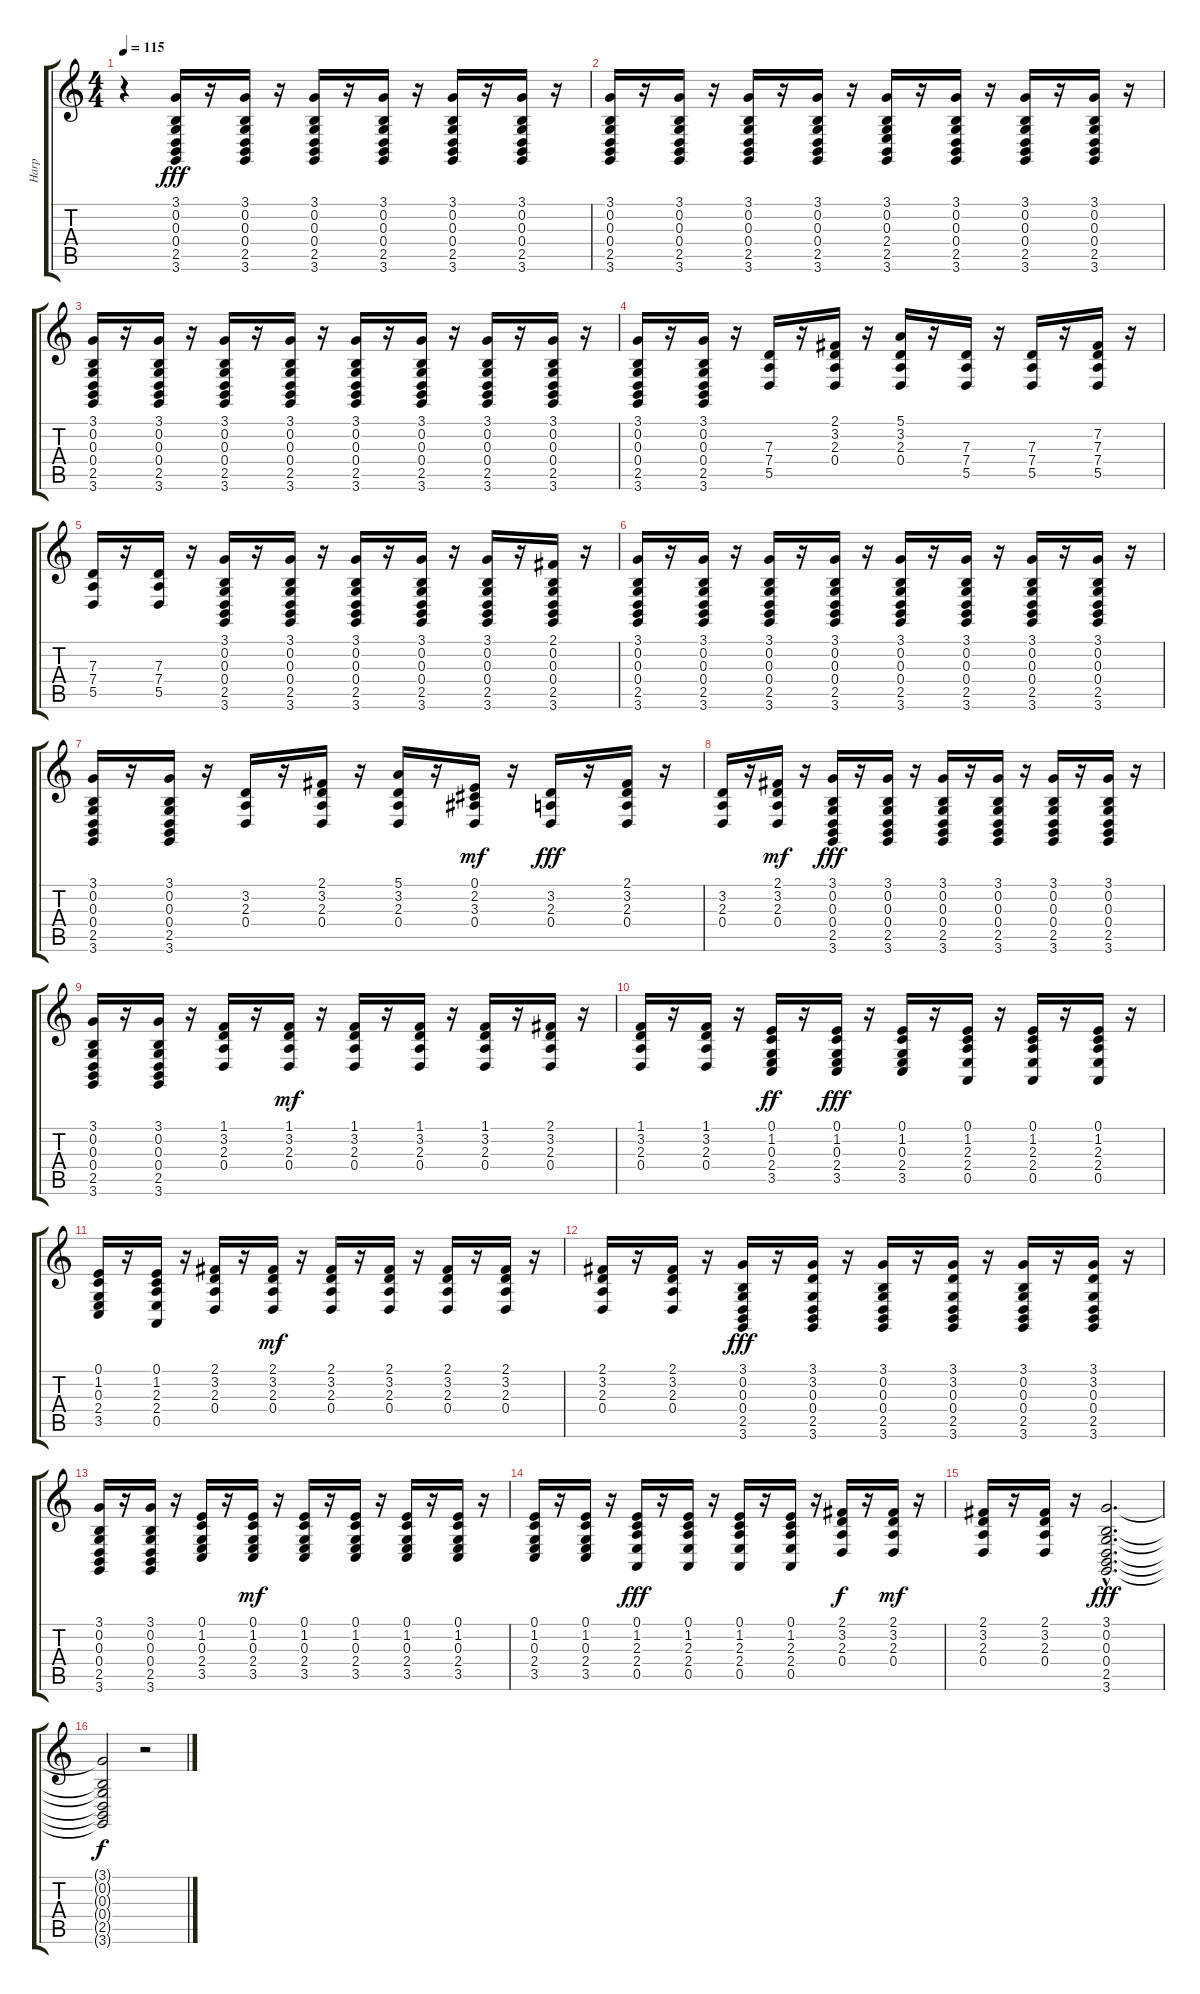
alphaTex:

\track ("Harp" "Harp") {instrument harpsichord}
\staff {score tabs}
\tuning (E4 B3 G3 D3 A2 E2) {hide}
\ts (4 4)
\tempo 115
\clef g2
\ks c
r.4{dy fff instrument harpsichord} (3.1 0.2 0.3 0.4 2.5 3.6).16 r.16 (3.1 0.2 0.3 0.4 2.5 3.6).16 r.16 (3.1 0.2 0.3 0.4 2.5 3.6).16 r.16 (3.1 0.2 0.3 0.4 2.5 3.6).16 r.16 (3.1 0.2 0.3 0.4 2.5 3.6).16 r.16 (3.1 0.2 0.3 0.4 2.5 3.6).16 r.16 |
(3.1 0.2 0.3 0.4 2.5 3.6).16 r.16 (3.1 0.2 0.3 0.4 2.5 3.6).16 r.16 (3.1 0.2 0.3 0.4 2.5 3.6).16 r.16 (3.1 0.2 0.3 0.4 2.5 3.6).16 r.16 (3.1 0.2 0.3 2.4 2.5 3.6).16 r.16 (3.1 0.2 0.3 0.4 2.5 3.6).16 r.16 (3.1 0.2 0.3 0.4 2.5 3.6).16 r.16 (3.1 0.2 0.3 0.4 2.5 3.6).16 r.16 |
(3.1 0.2 0.3 0.4 2.5 3.6).16 r.16 (3.1 0.2 0.3 0.4 2.5 3.6).16 r.16 (3.1 0.2 0.3 0.4 2.5 3.6).16 r.16 (3.1 0.2 0.3 0.4 2.5 3.6).16 r.16 (3.1 0.2 0.3 0.4 2.5 3.6).16 r.16 (3.1 0.2 0.3 0.4 2.5 3.6).16 r.16 (3.1 0.2 0.3 0.4 2.5 3.6).16 r.16 (3.1 0.2 0.3 0.4 2.5 3.6).16 r.16 |
(3.1 0.2 0.3 0.4 2.5 3.6).16 r.16 (3.1 0.2 0.3 0.4 2.5 3.6).16 r.16 (7.3 7.4 5.5).16 r.16 (2.1 3.2 2.3 0.4).16 r.16 (5.1 3.2 2.3 0.4).16 r.16 (7.3 7.4 5.5).16 r.16 (7.3 7.4 5.5).16 r.16 (7.2 7.3 7.4 5.5).16 r.16 |
(7.3 7.4 5.5).16 r.16 (7.3 7.4 5.5).16 r.16 (3.1 0.2 0.3 0.4 2.5 3.6).16 r.16 (3.1 0.2 0.3 0.4 2.5 3.6).16 r.16 (3.1 0.2 0.3 0.4 2.5 3.6).16 r.16 (3.1 0.2 0.3 0.4 2.5 3.6).16 r.16 (3.1 0.2 0.3 0.4 2.5 3.6).16 r.16 (2.1 0.2 0.3 0.4 2.5 3.6).16 r.16 |
(3.1 0.2 0.3 0.4 2.5 3.6).16 r.16 (3.1 0.2 0.3 0.4 2.5 3.6).16 r.16 (3.1 0.2 0.3 0.4 2.5 3.6).16 r.16 (3.1 0.2 0.3 0.4 2.5 3.6).16 r.16 (3.1 0.2 0.3 0.4 2.5 3.6).16 r.16 (3.1 0.2 0.3 0.4 2.5 3.6).16 r.16 (3.1 0.2 0.3 0.4 2.5 3.6).16 r.16 (3.1 0.2 0.3 0.4 2.5 3.6).16 r.16 |
(3.1 0.2 0.3 0.4 2.5 3.6).16 r.16 (3.1 0.2 0.3 0.4 2.5 3.6).16 r.16 (3.2 2.3 0.4).16 r.16 (2.1 3.2 2.3 0.4).16 r.16 (5.1 3.2 2.3 0.4).16 r.16 (0.1 2.2 3.3 0.4).16{dy mf} r.16 (3.2 2.3 0.4).16{dy fff} r.16 (2.1 3.2 2.3 0.4).16 r.16 |
(3.2 2.3 0.4).16 r.16 (2.1 3.2 2.3 0.4).16{dy mf} r.16 (3.1 0.2 0.3 0.4 2.5 3.6).16{dy fff} r.16 (3.1 0.2 0.3 0.4 2.5 3.6).16 r.16 (3.1 0.2 0.3 0.4 2.5 3.6).16 r.16 (3.1 0.2 0.3 0.4 2.5 3.6).16 r.16 (3.1 0.2 0.3 0.4 2.5 3.6).16 r.16 (3.1 0.2 0.3 0.4 2.5 3.6).16 r.16 |
(3.1 0.2 0.3 0.4 2.5 3.6).16 r.16 (3.1 0.2 0.3 0.4 2.5 3.6).16 r.16 (1.1 3.2 2.3 0.4).16 r.16 (1.1 3.2 2.3 0.4).16{dy mf} r.16 (1.1 3.2 2.3 0.4).16 r.16 (1.1 3.2 2.3 0.4).16 r.16 (1.1 3.2 2.3 0.4).16 r.16 (2.1 3.2 2.3 0.4).16 r.16 |
(1.1 3.2 2.3 0.4).16 r.16 (1.1 3.2 2.3 0.4).16 r.16 (0.1 1.2 0.3 2.4 3.5).16{dy ff} r.16 (0.1 1.2 0.3 2.4 3.5).16{dy fff} r.16 (0.1 1.2 0.3 2.4 3.5).16 r.16 (0.1 1.2 2.3 2.4 0.5).16 r.16 (0.1 1.2 2.3 2.4 0.5).16 r.16 (0.1 1.2 2.3 2.4 0.5).16 r.16 |
(0.1 1.2 0.3 2.4 3.5).16 r.16 (0.1 1.2 2.3 2.4 0.5).16 r.16 (2.1 3.2 2.3 0.4).16 r.16 (2.1 3.2 2.3 0.4).16{dy mf} r.16 (2.1 3.2 2.3 0.4).16 r.16 (2.1 3.2 2.3 0.4).16 r.16 (2.1 3.2 2.3 0.4).16 r.16 (2.1 3.2 2.3 0.4).16 r.16 |
(2.1 3.2 2.3 0.4).16 r.16 (2.1 3.2 2.3 0.4).16 r.16 (3.1 0.2 0.3 0.4 2.5 3.6).16{dy fff} r.16 (3.1 3.2 0.3 0.4 2.5 3.6).16 r.16 (3.1 0.2 0.3 0.4 2.5 3.6).16 r.16 (3.1 3.2 0.3 0.4 2.5 3.6).16 r.16 (3.1 0.2 0.3 0.4 2.5 3.6).16 r.16 (3.1 3.2 0.3 0.4 2.5 3.6).16 r.16 |
(3.1 0.2 0.3 0.4 2.5 3.6).16 r.16 (3.1 0.2 0.3 0.4 2.5 3.6).16 r.16 (0.1 1.2 0.3 2.4 3.5).16 r.16 (0.1 1.2 0.3 2.4 3.5).16{dy mf} r.16 (0.1 1.2 0.3 2.4 3.5).16 r.16 (0.1 1.2 0.3 2.4 3.5).16 r.16 (0.1 1.2 0.3 2.4 3.5).16 r.16 (0.1 1.2 0.3 2.4 3.5).16 r.16 |
(0.1 1.2 0.3 2.4 3.5).16 r.16 (0.1 1.2 0.3 2.4 3.5).16 r.16 (0.1 1.2 2.3 2.4 0.5).16{dy fff} r.16 (0.1 1.2 2.3 2.4 0.5).16 r.16 (0.1 1.2 2.3 2.4 0.5).16 r.16 (0.1 1.2 2.3 2.4 0.5).16 r.16 (2.1 3.2 2.3 0.4).16{dy f} r.16 (2.1 3.2 2.3 0.4).16{dy mf} r.16 |
(2.1 3.2 2.3 0.4).16 r.16 (2.1 3.2 2.3 0.4).16 r.16 (3.1{hac} 0.2{hac} 0.3{hac} 0.4{hac} 2.5{hac} 3.6{hac}).2{d dy fff} |
(3.1{t} 0.2{t} 0.3{t} 0.4{t} 2.5{t} 3.6{t}).2{dy f} r.2
